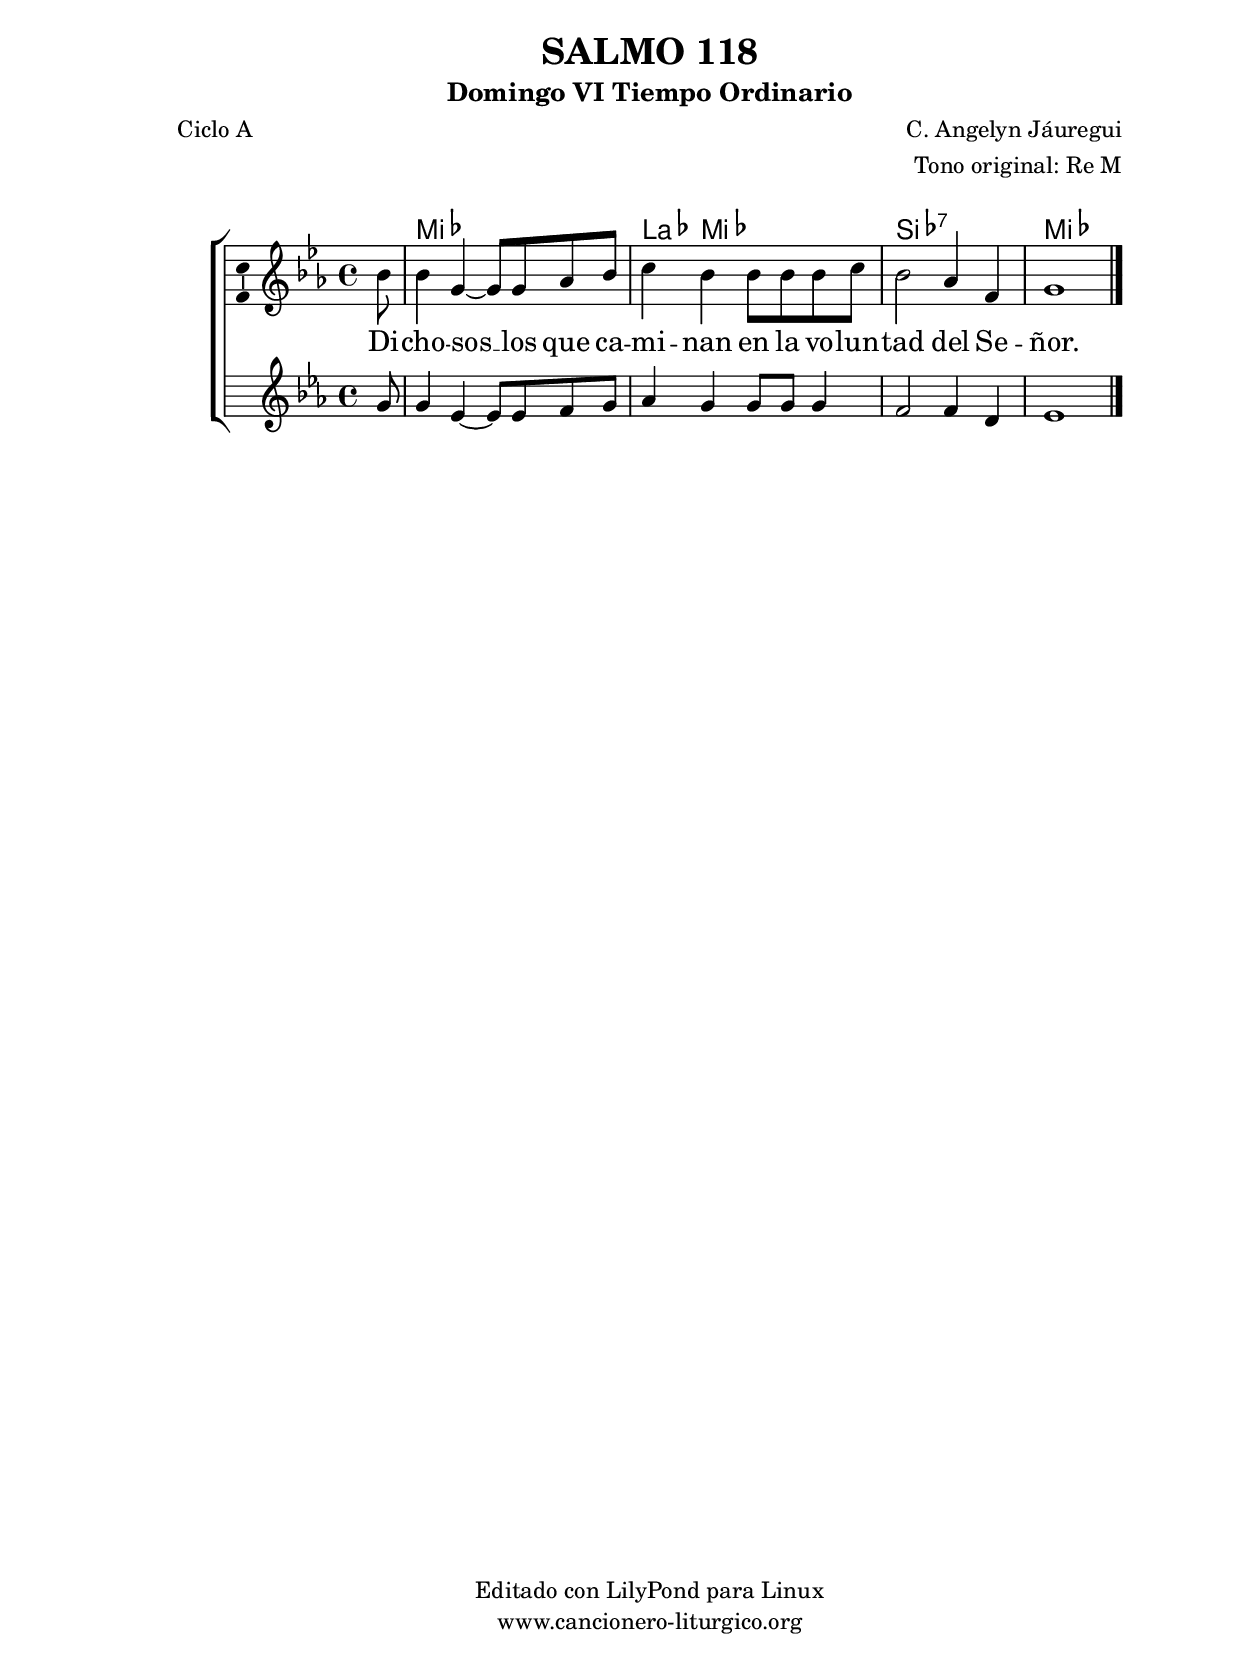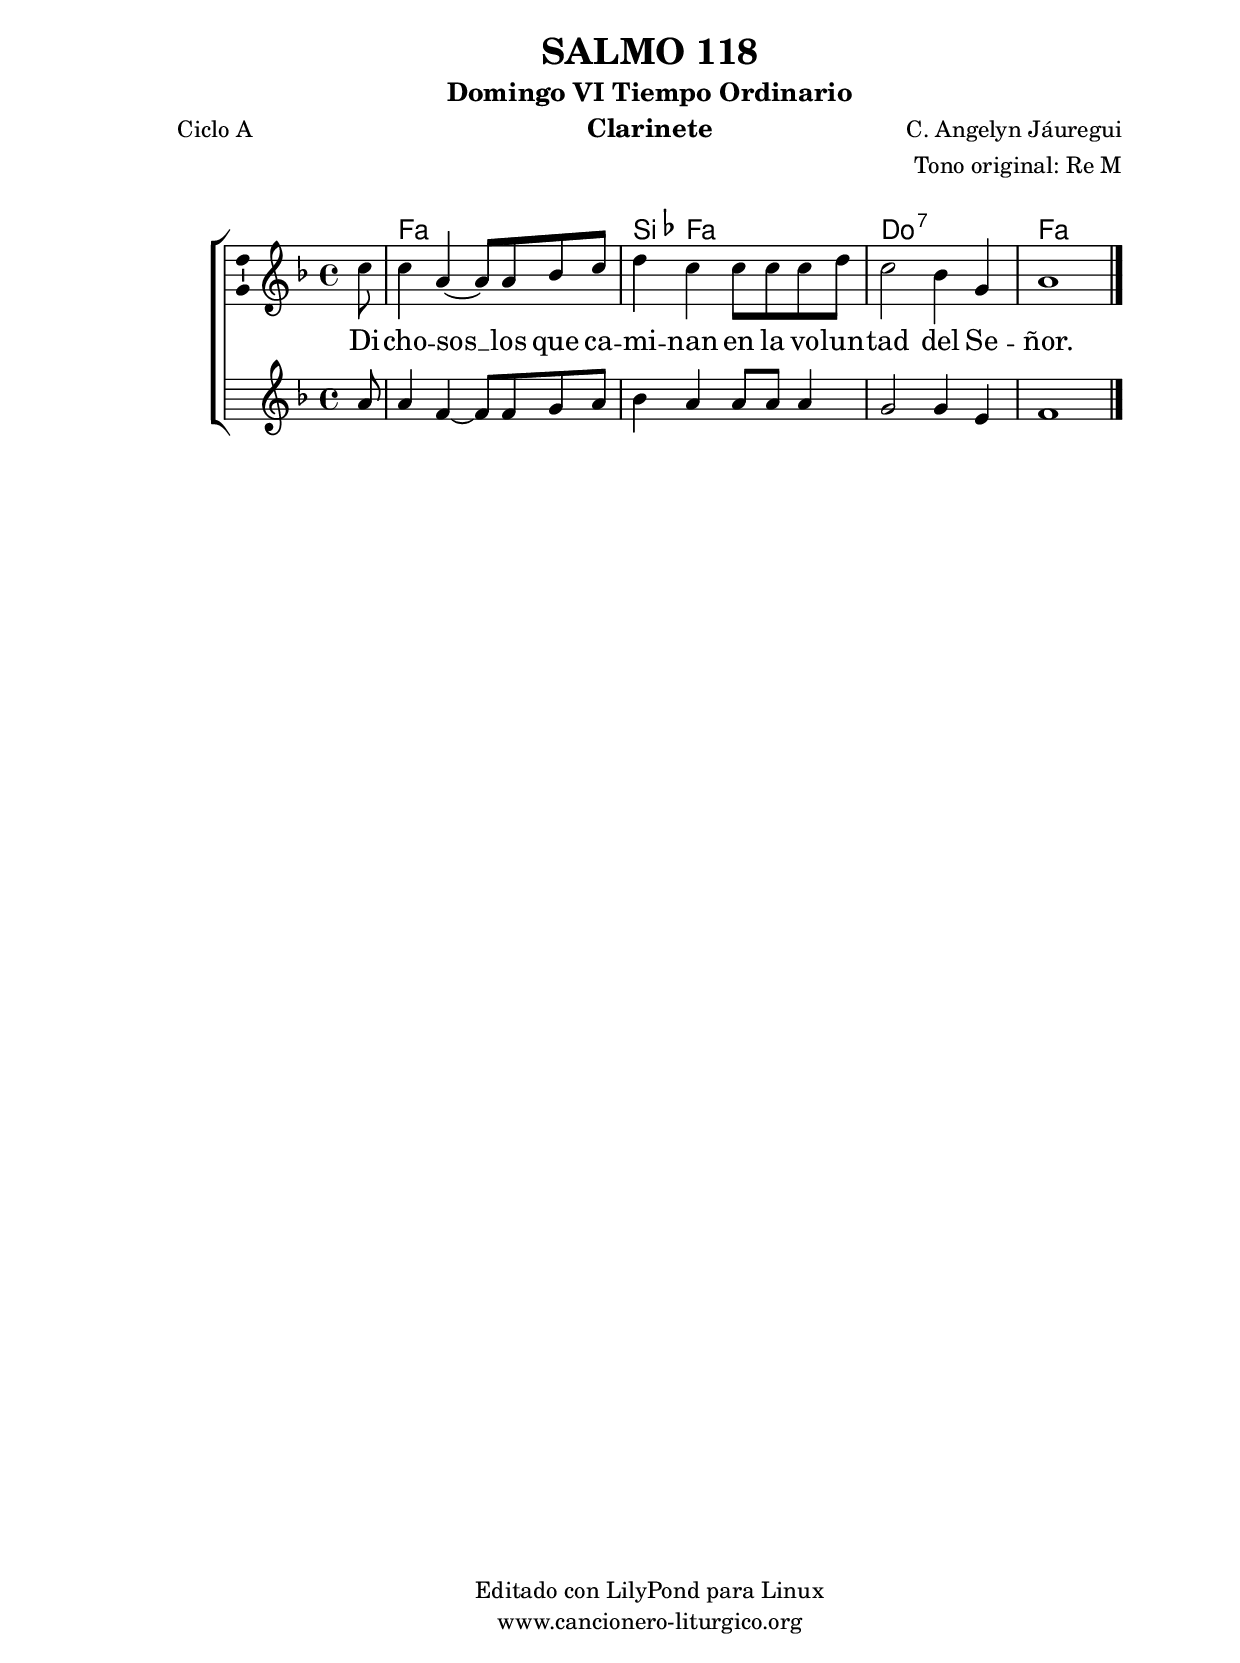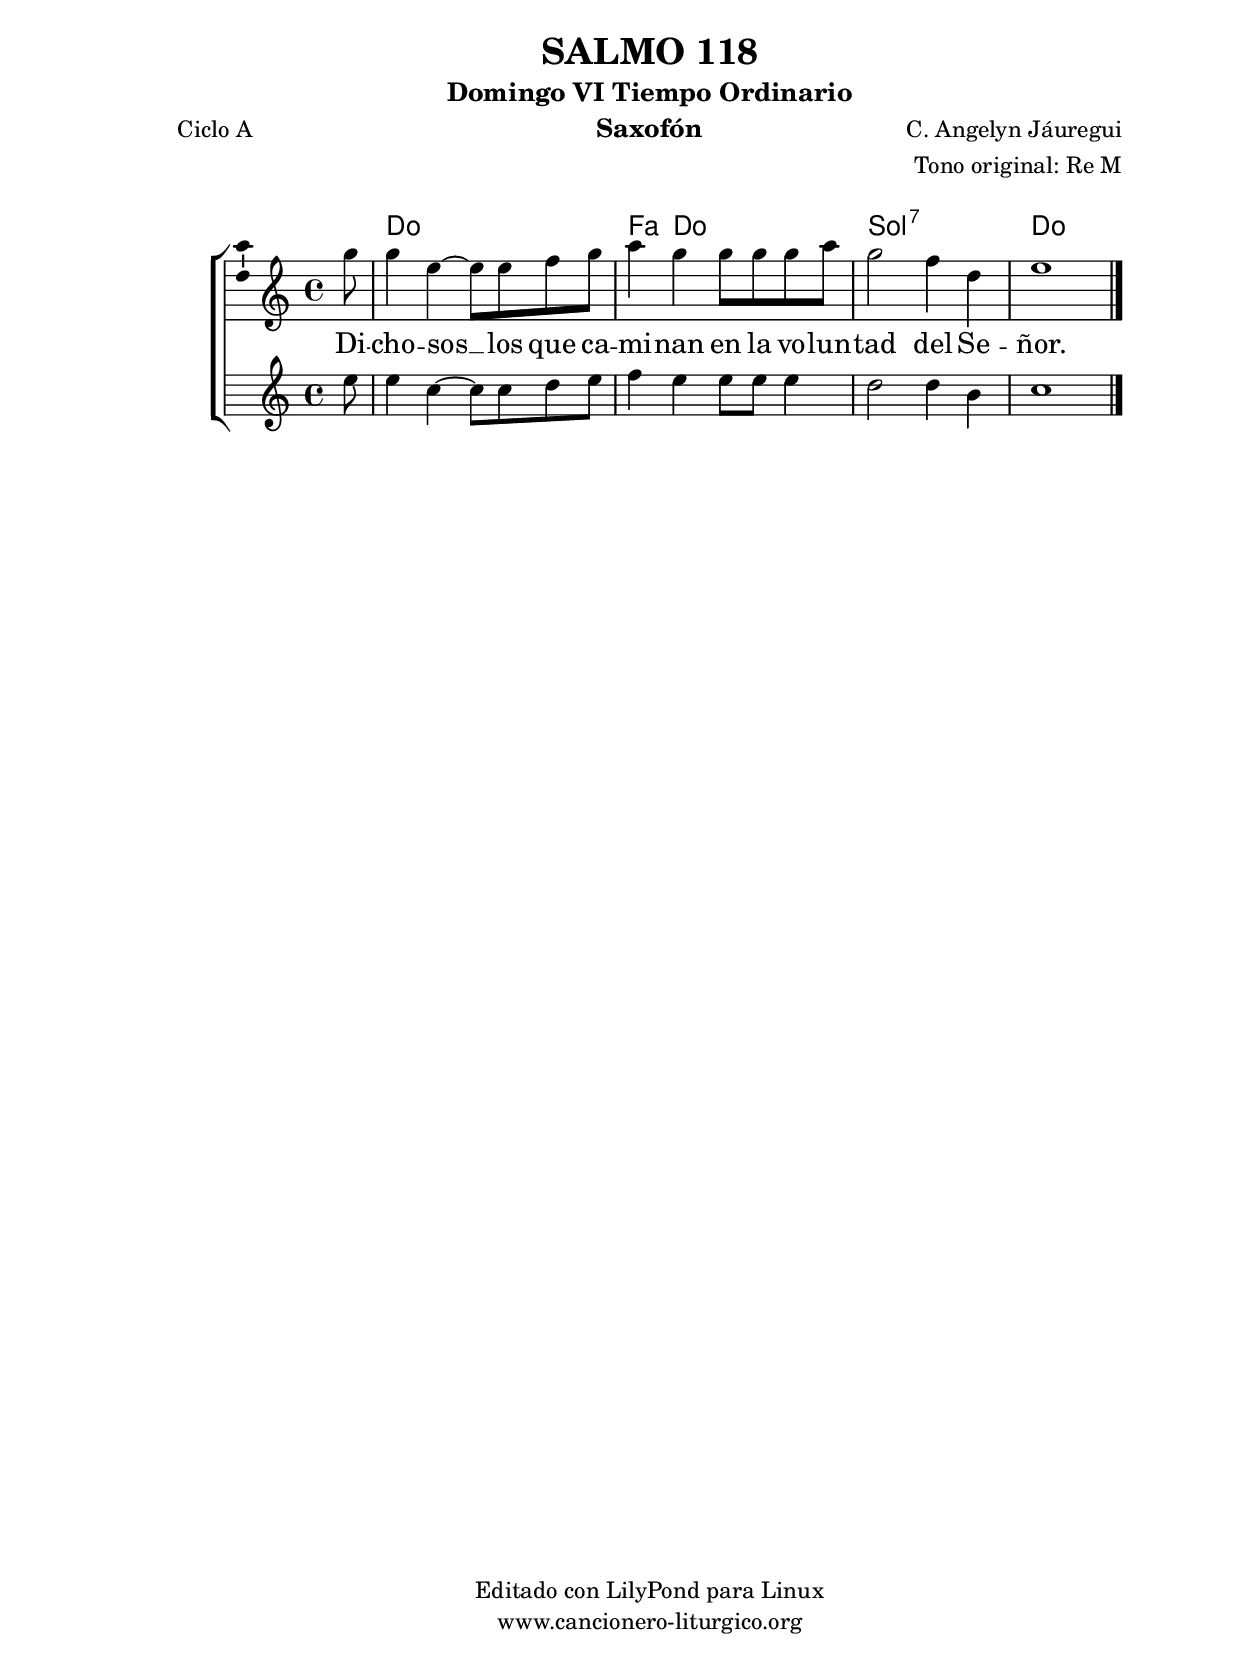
%
%para convertir .midi en .wav:
%timidity filename.midi -Ow -o finename.wav
%
%
%Para convertir de .wav a .mp3:
%lame -h -m j filename.wav
%
%
%para escuchar el midi:
%timidity nombrefichero.midi
%


%versión de lilypond para la que se ha escrito esta partitura:
\version "2.16.0"

	%Tamaño papel
	#(set-default-paper-size "a4")
	%Tamaño partitura
	#(set-global-staff-size 20)
	%No responde al pulsar sobre una nota
	#(ly:set-option 'point-and-click #f)

%parámetros del encabezamiento:
\header {
	title = "SALMO 118"
	subtitle = "Domingo VI Tiempo Ordinario"
	composer = "C. Angelyn Jáuregui"
	poet = "Ciclo A"
	meter = ""
	arranger = "Tono original: Re M"
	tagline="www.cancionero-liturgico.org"
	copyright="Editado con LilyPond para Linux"
	tiempo = "Ordinario"
	usos = "Salmo"
	letra = "Dichosos los que caminan en la voluntad del Señor."
	}

%parámetros asociados al papel:
\paper  {
	oddHeaderMarkup = \markup {\fill-line { \on-the-fly #not-first-page \fromproperty #'header:title \on-the-fly #not-first-page \fromproperty #'header:composer }}
	evenHeaderMarkup = \markup {\fill-line { \fromproperty #'header:composer \fromproperty #'header:title }}
	#(set-paper-size "a4")
	print-page-number = ##f
	first-page-number = 1
	print-first-page-number = ##f
%	head-separation = 3.0 \cm
	top-margin = 2.0 \cm
	bottom-margin = 0.5\cm
%%%	bottom-margin = -1.0\cm
	left-margin = 3.0 \cm
	line-width = 16.0 \cm 
	indent = 8\mm
	interscoreline = 2.\mm
	between-system-space = 15\mm
%	para que las partituras no llenen la hoja:
	ragged-bottom = ##t
%	idem para la última hoja:
	ragged-last-bottom = ##f
%	para que las partituras llenen el ancho del papel:
	ragged-last = ##f
	after-title-space = 2.5 \cm
%page-count=1
%system-count=8

	%Flexible Vertical Spacing
%	markup-markup-spacing =
%	#'((basic-distance . 15) (minimum-distance . 15) (padding . 3))
	markup-system-spacing =
	#'((basic-distance . 15) (minimum-distance . 15) (padding . 3))
	system-system-spacing =
	#'((basic-distance . 15) (minimum-distance . 15) (padding . 3))
	score-system-spacing =
	#'((basic-distance . 15) (minimum-distance . 15) (padding . 5))
%	top-system-spacing = % header
%	#'((basic-distance . 8) (minimum-distance . 0) (padding . 3))
%	top-markup-spacing =
%	#'((basic-distance . 20) (minimum-distance . 20) (padding . 3))
	last-bottom-spacing = % footer
	#'((basic-distance . 5) (minimum-distance . 5) (padding . 3))
%	score-markup-spacing =
%	#'((basic-distance . 16) (minimum-distance . 13) (padding . 3))

	}


%parámetros que afectan a toda la partitura:
global =  {
	%clave de sol (G):
	\clef G
	%armadura:
	\transpose d ees
	\key d \major
	\tempo 4=90
	\set Score.tempoHideNote = ##t
	}


acordes = {
	\italianChords
	\chordmode {
	\transpose d ees
{
s8
d1 g4 d2. a1:7 d

	}
	}
}


melodia = 
{
	\transpose d ees
	\relative c''{
	\time 4/4

\partial8 a8
a4 fis~fis8 fis g a
b4 a a8 a a b
a2 g4 e
fis1

	\bar "|."
	}
	}

melodiados = 
{
	\transpose d ees
	\relative c'{
	\time 4/4

\partial8 fis8
fis4 d~d8 d e fis
g4 fis fis8 fis fis4
e2 e4 cis
d1

	\bar "|."
	}
	}


texto = \lyricmode {
Di -- cho -- sos __ los que ca -- mi -- nan en la vo -- lun -- tad del Se -- ñor.

	}


acordesStaff = \context ChordNames = acordesStaff <<
	\set chordChanges = ##t
	\acordes
	>>


vozStaff = \context Voice = vozStaff
\with {\consists "Ambitus_engraver"}
<<
%	\set Staff.instrumentName = ""
%	\set Staff.shortInstrumentName = ""
%	\set Staff.midiInstrument = #"clarinet"
%	\set Staff.midiInstrument = #"cello"
%	\set Staff.midiInstrument = #"flute"
	\set Staff.midiInstrument = #"electric guitar (jazz)"
%	\set Staff.midiInstrument = #"english horn"
%	\set Staff.midiInstrument = #"violin"
%	\set Staff.midiInstrument = #"glockenspiel"
	\set Staff.midiMinimumVolume = #0.7
	\set Staff.midiMaximumVolume = #0.9
	\global
	\melodia
	>>

vozdosStaff = \context Voice = vozdosStaff
<<
%	\set Staff.instrumentName = "Clarinete 1"
%	\set Staff.shortInstrumentName = "C"
	\override Staff.StaffSymbol #'staff-space = #(magstep -0.35)
	\set Staff.midiInstrument = #"english horn"
	\set Staff.midiMinimumVolume = #0.4
	\set Staff.midiMaximumVolume = #0.5
	\global
	\melodiados
	>>


textoStaff = \context Lyrics = textoStaff <<
	\lyricsto vozStaff \texto
	>>

\book {
	\score {
		\context ChoirStaff {
%			\override StaffGroup.SystemStartBracket #'collapse-height = #1
%			\override Score.SystemStartBar #'collapse-height = #1
			<<
			\acordesStaff
			\vozStaff
			\textoStaff
			\vozdosStaff
			>>
			}
		\layout {
	    		\context {
				\Lyrics
				\override LyricText #'font-size = #2
				}
	   		 \context {
				\Score
				%fontSize = #3
				\override StaffSymbol #'staff-space = #(magstep +3)
				%\override Beam #'thickness = #0.55
				%\override SpacingSpanner #'spacing-increment = #1.0
				%\override Slur #'height-limit = #1.5
				}
			}
		}
	\score {
		\unfoldRepeats
		\context ChoirStaff {
			<<
			\acordesStaff
			\vozStaff
			\vozdosStaff
			>>
			}
		\midi {
	  		\context {
	  			\Score
				tempoWholesPerMinute = #(ly:make-moment 70 4)
				}
			}
		}
	}

%Partitura para clarinete
#(define output-suffix "C")
\book {
	\header{
		instrument = "Clarinete"
		}
	\score {
		\context ChoirStaff {
%			\override StaffGroup.SystemStartBracket #'collapse-height = #1
%			\override Score.SystemStartBar #'collapse-height = #1
\transpose c d
			<<
			\acordesStaff
			\vozStaff
			\textoStaff
			\vozdosStaff
			>>
			}
		\layout {
	    		\context {
				\Lyrics
				\override LyricText #'font-size = #2
				}
	   		 \context {
				\Score
				\override StaffSymbol #'staff-space = #(magstep +3)
				}
			}
		}
	}

%Partitura para saxofón
#(define output-suffix "S")
\book {
	\header{
		instrument = "Saxofón"
		}
	\score {
		\context ChoirStaff {
%			\override StaffGroup.SystemStartBracket #'collapse-height = #1
%			\override Score.SystemStartBar #'collapse-height = #1
\transpose c a
			<<
			\acordesStaff
			\vozStaff
			\textoStaff
			\vozdosStaff
			>>
			}
		\layout {
	    		\context {
				\Lyrics
				\override LyricText #'font-size = #2
				}
	   		 \context {
				\Score
				\override StaffSymbol #'staff-space = #(magstep +3)
				}
			}
		}
	}

